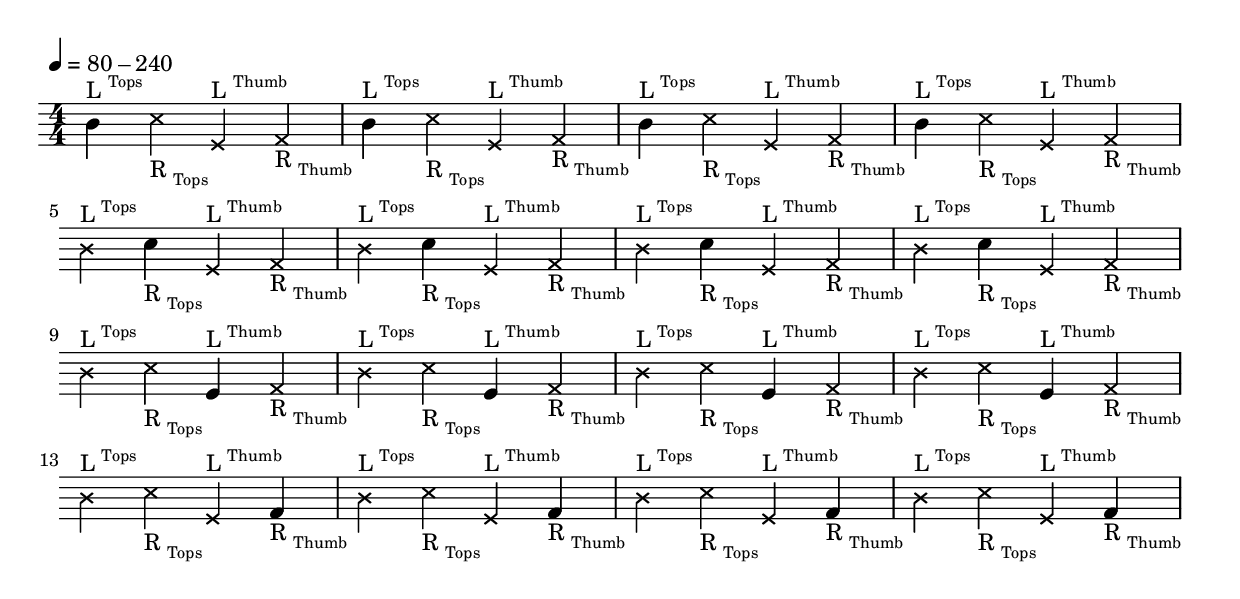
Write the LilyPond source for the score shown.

\version "2.24.1"
\include "../global.ly"

\layout {
  indent = -3.5
}

\relative {
  \defaultScoreSettings
  \tempo 4 = 80 - 240
  \time 4/4

  \rimNote

  \repeat unfold 4 { \once \defaultNote b'4^\LTopsTop                    c_\RTopsBtm                    e,^\LThumbTop                    f_\RThumbBtm } \break
  \repeat unfold 4 {                     b4^\LTopsTop \once \defaultNote c_\RTopsBtm                    e,^\LThumbTop                    f_\RThumbBtm } \break
  \repeat unfold 4 {                     b4^\LTopsTop                    c_\RTopsBtm \once \defaultNote e,^\LThumbTop                    f_\RThumbBtm } \break
  \repeat unfold 4 {                     b4^\LTopsTop                    c_\RTopsBtm                    e,^\LThumbTop \once \defaultNote f_\RThumbBtm } \break

  \resetNoteHead
}